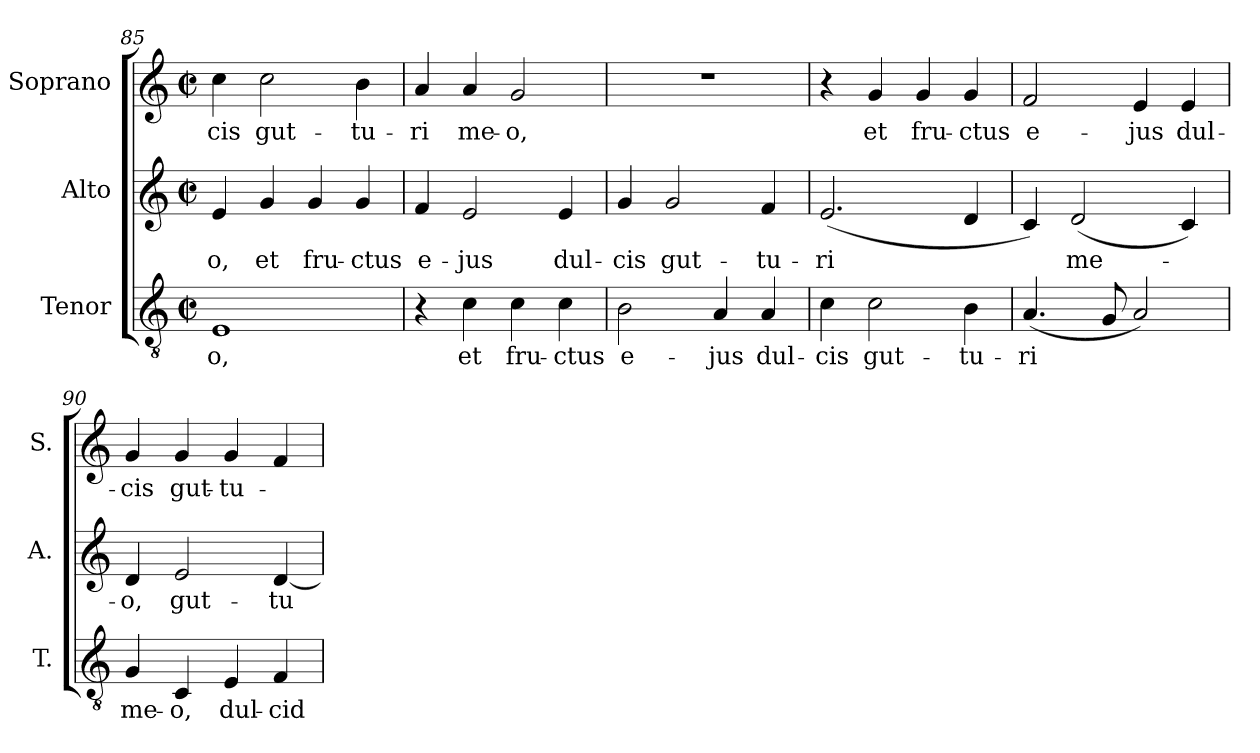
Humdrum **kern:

**kern	**text	**kern	**text	**kern	**text
*part3	*part3	*part2	*part2	*part1	*part1
*staff3	*staff3	*staff2	*staff2	*staff1	*staff1
*I"Tenor	*	*I"Alto	*	*I"Soprano	*
*I'T.	*	*I'A.	*	*I'S.	*
*clefGv2	*	*clefG2	*	*clefG2	*
*ITrd7c12	*	*	*	*	*
*k[]	*	*k[]	*	*k[]	*
*C:	*	*C:	*	*C:	*
*M2/2	*	*M2/2	*	*M2/2	*
*met(c|)	*	*met(c|)	*	*met(c|)	*
=85	=85	=85	=85	=85	=85
!	!LO:LY:b:color=#000000	!	!	!	!
!	!	!	!LO:LY:b:color=#000000	!	!
!	!	!	!	!	!LO:LY:b:color=#000000
1EEi	-o,	4ei/	-o,	4cci\	-cis
!	!	!	!LO:LY:b:color=#000000	!	!
!	!	!	!	!	!LO:LY:b:color=#000000
.	.	4gi/	et	2cci\	gut-
!	!	!	!LO:LY:b:color=#000000	!	!
.	.	4gi/	fru-	.	.
!	!	!	!LO:LY:b:color=#000000	!	!
!	!	!	!	!	!LO:LY:b:color=#000000
.	.	4gi/	-ctus	4bi\	-tu-
=86	=86	=86	=86	=86	=86
!	!	!	!LO:LY:b:color=#000000	!	!
!	!	!	!	!	!LO:LY:b:color=#000000
4r	.	4fi/	e-	4ai/	-ri
!	!LO:LY:b:color=#000000	!	!	!	!
!	!	!	!LO:LY:b:color=#000000	!	!
!	!	!	!	!	!LO:LY:b:color=#000000
4Ci\	et	2ei/	-jus	4ai/	me-
!	!LO:LY:b:color=#000000	!	!	!	!
!	!	!	!	!	!LO:LY:b:color=#000000
4Ci\	fru-	.	.	2gi/	-o,
!	!LO:LY:b:color=#000000	!	!	!	!
!	!	!	!LO:LY:b:color=#000000	!	!
4Ci\	-ctus	4ei/	dul-	.	.
=87	=87	=87	=87	=87	=87
!	!LO:LY:b:color=#000000	!	!	!	!
!	!	!	!LO:LY:b:color=#000000	!	!
2BBi\	e-	4gi/	-cis	1r	.
!	!	!	!LO:LY:b:color=#000000	!	!
.	.	2gi/	gut-	.	.
!	!LO:LY:b:color=#000000	!	!	!	!
4AAi/	-jus	.	.	.	.
!	!LO:LY:b:color=#000000	!	!	!	!
!	!	!	!LO:LY:b:color=#000000	!	!
4AAi/	dul-	4fi/	-tu-	.	.
!!LO:PB:g=z
=88	=88	=88	=88	=88	=88
!	!LO:LY:b:color=#000000	!	!	!	!
!	!	!	!LO:LY:b:color=#000000	!	!
4Ci\	-cis	(2.ei/	-ri	4r	.
!	!LO:LY:b:color=#000000	!	!	!	!
!	!	!	!	!	!LO:LY:b:color=#000000
2Ci\	gut-	.	.	4gi/	et
!	!	!	!	!	!LO:LY:b:color=#000000
.	.	.	.	4gi/	fru-
!	!LO:LY:b:color=#000000	!	!	!	!
!	!	!	!	!	!LO:LY:b:color=#000000
4BBi\	-tu-	4di/	.	4gi/	-ctus
=89	=89	=89	=89	=89	=89
!	!LO:LY:b:color=#000000	!	!	!	!
!	!	!	!	!	!LO:LY:b:color=#000000
(4.AAi/	-ri	4ci/)	.	2fi/	e-
!	!	!	!LO:LY:b:color=#000000	!	!
.	.	(2di/	me-	.	.
8GGi/	.	.	.	.	.
!	!	!	!	!	!LO:LY:b:color=#000000
2AAi/)	.	.	.	4ei/	-jus
!	!	!	!	!	!LO:LY:b:color=#000000
.	.	4ci/)	.	4ei/	dul-
=90	=90	=90	=90	=90	=90
!	!LO:LY:b:color=#000000	!	!	!	!
!	!	!	!LO:LY:b:color=#000000	!	!
!	!	!	!	!	!LO:LY:b:color=#000000
4GGi/	me-	4di/	-o,	4gi/	-cis
!	!LO:LY:b:color=#000000	!	!	!	!
!	!	!	!LO:LY:b:color=#000000	!	!
!	!	!	!	!	!LO:LY:b:color=#000000
4CCi/	-o,	2ei/	gut-	4gi/	gut-
!	!LO:LY:b:color=#000000	!	!	!	!
!	!	!	!	!	!LO:LY:b:color=#000000
4EEi/	dul-	.	.	4gi/	-tu-
!	!LO:LY:b:color=#000000	!	!	!	!
!	!	!	!LO:LY:b:color=#000000	!	!
4FFi/	-cid	[4di/	-tu-	4fi/	.
=	=	=	=	=	=
*-	*-	*-	*-	*-	*-
